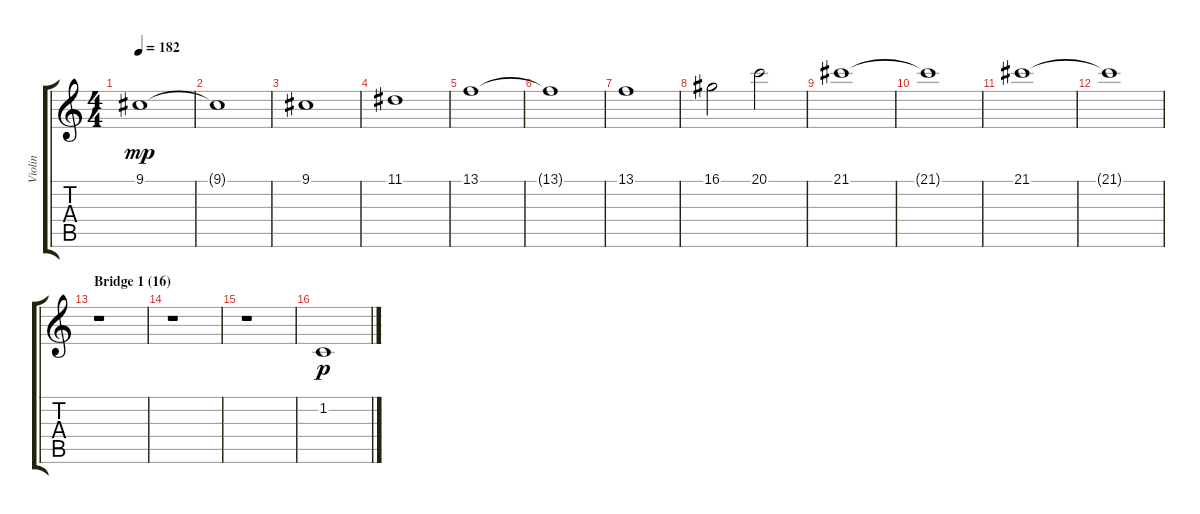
\track ("Violin" "Violin") {instrument violin}
\staff {score tabs}
\tuning (E4 B3 G3 D3 A2 E2) {hide}
\ts (4 4)
\tempo 182
\clef g2
\ks c
9.1.1{dy mp} |
9.1{t}.1 |
9.1.1 |
11.1.1 |
13.1.1 |
13.1{t}.1 |
13.1.1 |
16.1.2 20.1.2 |
21.1.1 |
21.1{t}.1 |
21.1.1 |
21.1{t}.1 |
\section ("" "Bridge 1 (16)")
r.1 |
r.1 |
r.1 |
1.2.1{dy p}
